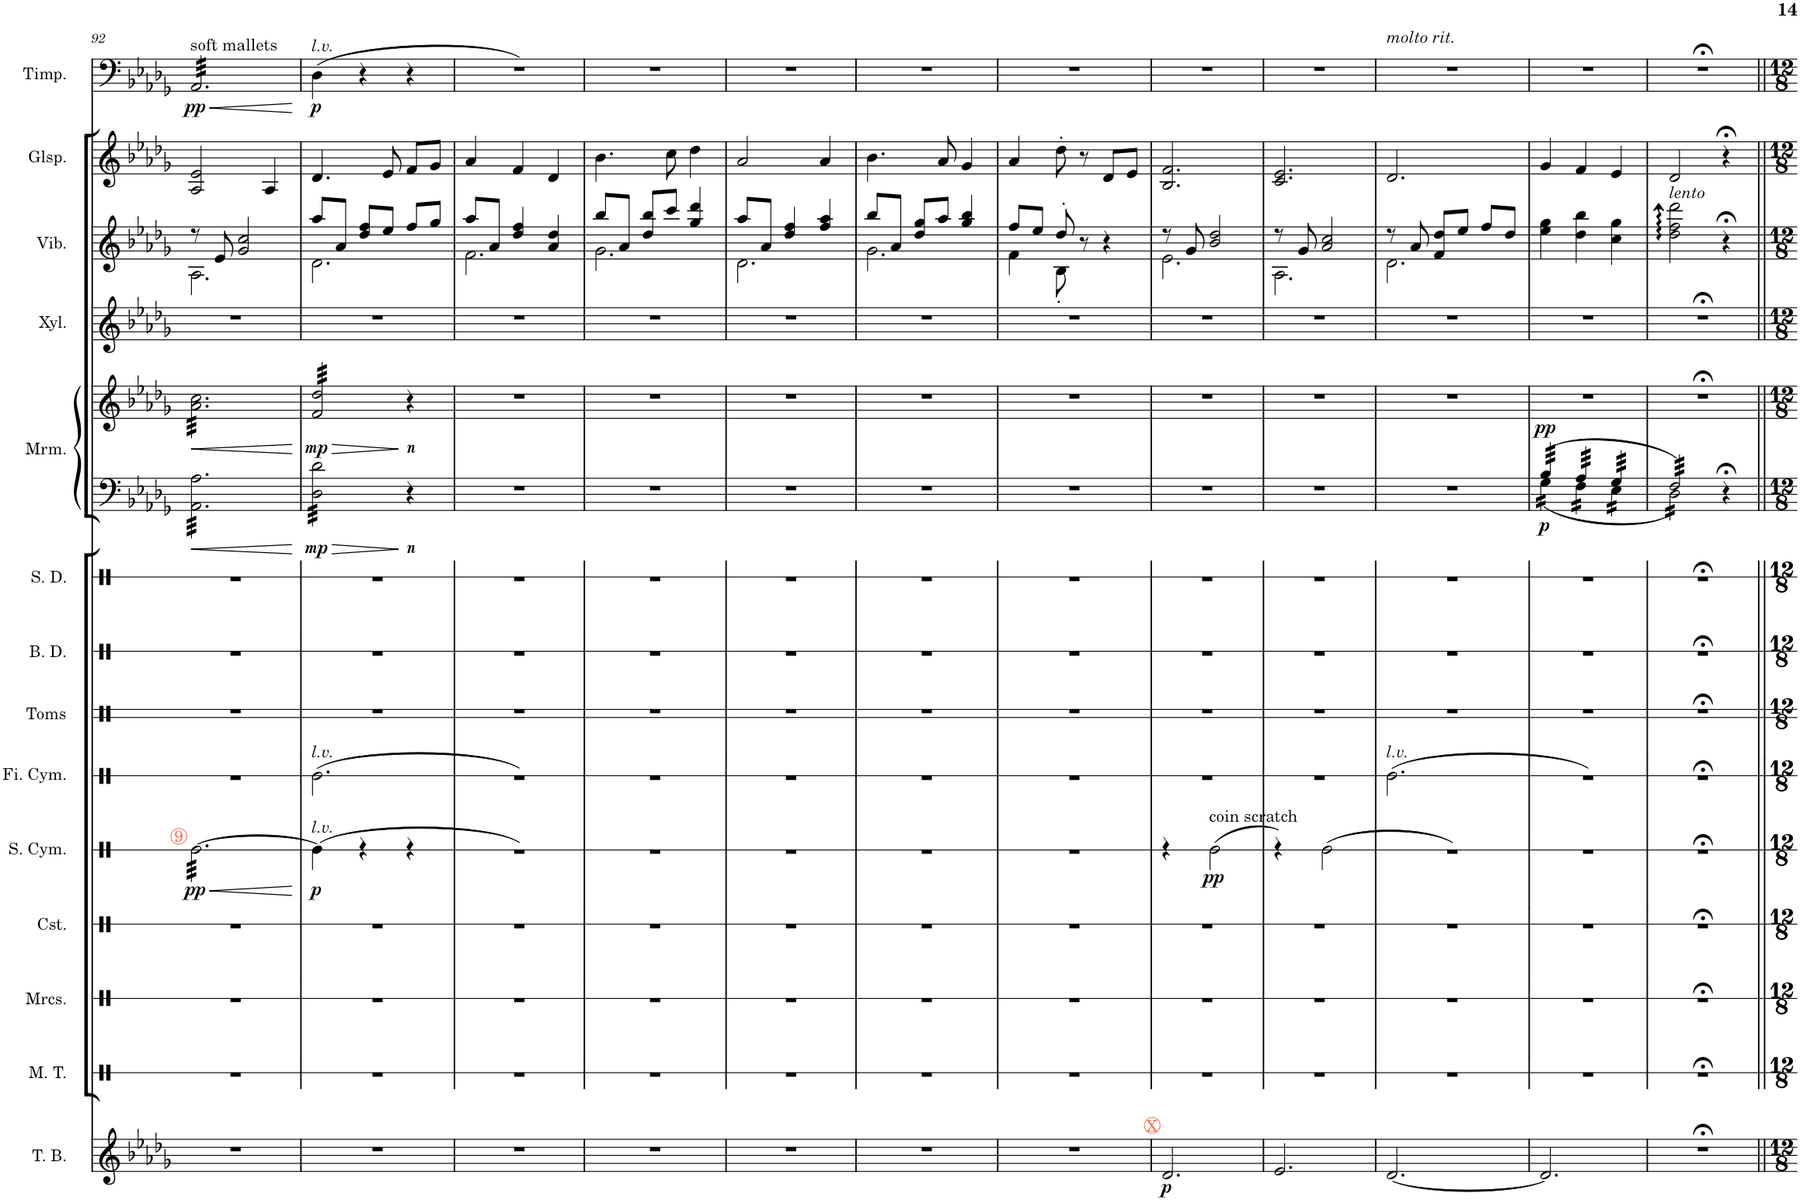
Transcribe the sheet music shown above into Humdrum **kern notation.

**kern	**dynam	**kern	**kern	**kern	**kern	**dynam	**kern	**kern	**kern	**kern	**kern	**kern	**dynam	**kern	**kern	**kern	**kern	**dynam
*part14	*part14	*part13	*part12	*part11	*part10	*part10	*part9	*part8	*part7	*part6	*part5	*part5	*part5	*part4	*part3	*part2	*part1	*part1
*staff15	*staff15	*staff14	*staff13	*staff12	*staff11	*staff11	*staff10	*staff9	*staff8	*staff7	*staff6	*staff5	*staff5/6	*staff4	*staff3	*staff2	*staff1	*staff1
*I"Tubular Bells	*	*I"Mark Tree	*I"Maracas	*I"Castanets	*I"Suspended Cymbal	*	*I"Triangle Finger Cymbals	*I"Concert Toms	*I"Bass Drum	*I"Snare Drum	*I"Marimba	*	*	*I"Xylophone	*I"Vibraphone	*I"Glockenspiel	*I"Timpani	*
*I'T. B.	*	*I'M. T.	*I'Mrcs.	*I'Cst.	*I'S. Cym.	*	*I'Tri.	*I'Toms	*I'B. D.	*I'S. D.	*I'Mrm.	*	*	*I'Xyl.	*I'Vib.	*I'Glsp.	*I'Timp.	*
!!LO:PB:g=z
*clefG2	*	*clefX	*clefX	*clefX	*clefX	*	*clefX	*clefX	*clefX	*clefX	*clefF4	*clefG2	*	*clefG2	*clefG2	*clefG2	*clefF4	*
*	*	*	*	*	*	*	*	*	*	*	*	*	*	*Trd-7c-12	*	*Trd-14c-24	*	*
*k[b-e-a-d-g-]	*	*k[]	*k[]	*k[]	*k[]	*	*k[]	*k[]	*k[]	*k[]	*k[b-e-a-d-g-]	*k[b-e-a-d-g-]	*	*k[b-e-a-d-g-]	*k[b-e-a-d-g-]	*k[b-e-a-d-g-]	*k[b-e-a-d-g-]	*
*M3/4	*	*M3/4	*M3/4	*M3/4	*M3/4	*	*M3/4	*M3/4	*M3/4	*M3/4	*M3/4	*M3/4	*	*M3/4	*M3/4	*M3/4	*M3/4	*
=92	=92	=92	=92	=92	=92	=92	=92	=92	=92	=92	=92	=92	=92	=92	=92	=92	=92	=92
!	!	!	!	!	!	!	!	!	!	!	!	!	!	!	!	!	!LO:TX:a:t=soft mallets	!
!	!	!	!	!	!LO:TX:a:color=#FD6C54:t=9	!	!	!	!	!	!	!	!	!	!	!	!	!
!	!	!	!	!	!	!LO:DY:b	!	!	!	!	!	!	!LO:HP:b	!	!	!	!	!LO:HP:b
*	*	*	*	*	*	*	*	*	*	*	*	*	*	*	*^	*	*	*
!	!	!	!	!	!	!	!	!	!	!	!	!	!	!	!	!	!	!	!LO:DY:n=1:b
*	*	*	*	*	*tremolo	*	*	*	*	*	*	*	*	*	*	*	*	*	*
*	*	*	*	*	*	*	*	*	*	*	*tremolo	*	*	*	*	*	*	*	*
*	*	*	*	*	*	*	*	*	*	*	*	*tremolo	*	*	*	*	*	*	*
*	*	*	*	*	*	*	*	*	*	*	*	*	*	*	*	*	*	*tremolo	*
2.r	.	2.r	2.r	2.r	[32Re\LLL	pp	2.r	2.r	2.r	2.r	32AA-\ 32A-\LLL	32a-\ 32cc\LLL	<	2.r	8r	2.A-\	2A-/ 2e-/	32AA-/LLL	< pp
.	.	.	.	.	32Re\	.	.	.	.	.	32AA-\ 32A-\	32a-\ 32cc\	.	.	.	.	.	32AA-/	.
.	.	.	.	.	32Re\	.	.	.	.	.	32AA-\ 32A-\	32a-\ 32cc\	.	.	.	.	.	32AA-/	.
.	.	.	.	.	32Re\	.	.	.	.	.	32AA-\ 32A-\	32a-\ 32cc\	.	.	.	.	.	32AA-/	.
.	.	.	.	.	32Re\	.	.	.	.	.	32AA-\ 32A-\	32a-\ 32cc\	.	.	8e-/	.	.	32AA-/	.
.	.	.	.	.	32Re\	.	.	.	.	.	32AA-\ 32A-\	32a-\ 32cc\	.	.	.	.	.	32AA-/	.
.	.	.	.	.	32Re\	.	.	.	.	.	32AA-\ 32A-\	32a-\ 32cc\	.	.	.	.	.	32AA-/	.
.	.	.	.	.	32Re\	.	.	.	.	.	32AA-\ 32A-\	32a-\ 32cc\	.	.	.	.	.	32AA-/	.
.	.	.	.	.	32Re\	.	.	.	.	.	32AA-\ 32A-\	32a-\ 32cc\	.	.	2g-/ 2cc/	.	.	32AA-/	.
.	.	.	.	.	32Re\	.	.	.	.	.	32AA-\ 32A-\	32a-\ 32cc\	.	.	.	.	.	32AA-/	.
.	.	.	.	.	32Re\	.	.	.	.	.	32AA-\ 32A-\	32a-\ 32cc\	.	.	.	.	.	32AA-/	.
.	.	.	.	.	32Re\	.	.	.	.	.	32AA-\ 32A-\	32a-\ 32cc\	.	.	.	.	.	32AA-/	.
.	.	.	.	.	32Re\	.	.	.	.	.	32AA-\ 32A-\	32a-\ 32cc\	.	.	.	.	.	32AA-/	.
.	.	.	.	.	32Re\	.	.	.	.	.	32AA-\ 32A-\	32a-\ 32cc\	.	.	.	.	.	32AA-/	.
.	.	.	.	.	32Re\	.	.	.	.	.	32AA-\ 32A-\	32a-\ 32cc\	.	.	.	.	.	32AA-/	.
.	.	.	.	.	32Re\	.	.	.	.	.	32AA-\ 32A-\	32a-\ 32cc\	.	.	.	.	.	32AA-/	.
.	.	.	.	.	32Re\	.	.	.	.	.	32AA-\ 32A-\	32a-\ 32cc\	.	.	.	.	4A-/	32AA-/	.
.	.	.	.	.	32Re\	.	.	.	.	.	32AA-\ 32A-\	32a-\ 32cc\	.	.	.	.	.	32AA-/	.
.	.	.	.	.	32Re\	.	.	.	.	.	32AA-\ 32A-\	32a-\ 32cc\	.	.	.	.	.	32AA-/	.
.	.	.	.	.	32Re\	.	.	.	.	.	32AA-\ 32A-\	32a-\ 32cc\	.	.	.	.	.	32AA-/	.
.	.	.	.	.	32Re\	.	.	.	.	.	32AA-\ 32A-\	32a-\ 32cc\	.	.	.	.	.	32AA-/	.
.	.	.	.	.	32Re\	.	.	.	.	.	32AA-\ 32A-\	32a-\ 32cc\	.	.	.	.	.	32AA-/	.
.	.	.	.	.	32Re\	.	.	.	.	.	32AA-\ 32A-\	32a-\ 32cc\	.	.	.	.	.	32AA-/	.
.	.	.	.	.	32Re\JJJ	.	.	.	.	.	32AA-\ 32A-\JJJ	32a-\ 32cc\JJJ	.	.	.	.	.	32AA-/JJJ	.
*	*	*	*	*	*	*	*	*	*	*	*	*	*	*	*	*	*	*Xtremolo	*
*	*	*	*	*	*Xtremolo	*	*	*	*	*	*	*	*	*	*	*	*	*	*
*	*	*	*	*	*	*	*	*	*	*	*	*	*	*	*v	*v	*	*	*
.	.	.	.	.	.	.	.	.	.	.	.	.	[	.	.	.	.	[
=93	=93	=93	=93	=93	=93	=93	=93	=93	=93	=93	=93	=93	=93	=93	=93	=93	=93	=93
!	!	!	!	!	!	!	!	!	!	!	!	!	!	!	!	!	!LO:TX:a:i:t=l.v.	!
!	!	!	!	!	!	!	!LO:TX:a:i:t=l.v.	!	!	!	!	!	!	!	!	!	!	!
!	!	!	!	!	!LO:TX:a:i:t=l.v.	!	!	!	!	!	!	!	!	!	!	!	!	!
!	!	!	!	!	!	!LO:DY:b	!	!	!	!	!	!	!LO:HP:b	!	!	!	!	!
*	*	*	*	*	*	*	*	*	*	*	*	*	*	*	*^	*	*	*
!	!	!	!	!	!	!	!	!	!	!	!	!	!LO:DY:n=1:b=2	!	!	!	!	!	!
!	!	!	!	!	!	!	!	!	!	!	!	!	!LO:DY:n=2:b	!	!	!	!	!	!LO:DY:b
2.r	.	2.r	2.r	2.r	(4Re\]	p	(2.Re\	2.r	2.r	2.r	32D-\ 32d-\LLL	32f/ 32dd-/LLL	> mp mp	2.r	8aa-/L	2.d-\	4.d-/	(4D-\	p
.	.	.	.	.	.	.	.	.	.	.	32D-\ 32d-\	32f/ 32dd-/	.	.	.	.	.	.	.
.	.	.	.	.	.	.	.	.	.	.	32D-\ 32d-\	32f/ 32dd-/	.	.	.	.	.	.	.
.	.	.	.	.	.	.	.	.	.	.	32D-\ 32d-\	32f/ 32dd-/	.	.	.	.	.	.	.
.	.	.	.	.	.	.	.	.	.	.	32D-\ 32d-\	32f/ 32dd-/	.	.	8a-/J	.	.	.	.
.	.	.	.	.	.	.	.	.	.	.	32D-\ 32d-\	32f/ 32dd-/	.	.	.	.	.	.	.
.	.	.	.	.	.	.	.	.	.	.	32D-\ 32d-\	32f/ 32dd-/	.	.	.	.	.	.	.
.	.	.	.	.	.	.	.	.	.	.	32D-\ 32d-\	32f/ 32dd-/	.	.	.	.	.	.	.
.	.	.	.	.	4r	.	.	.	.	.	32D-\ 32d-\	32f/ 32dd-/	.	.	8dd-/ 8ff/L	.	.	4r	.
.	.	.	.	.	.	.	.	.	.	.	32D-\ 32d-\	32f/ 32dd-/	.	.	.	.	.	.	.
.	.	.	.	.	.	.	.	.	.	.	32D-\ 32d-\	32f/ 32dd-/	.	.	.	.	.	.	.
.	.	.	.	.	.	.	.	.	.	.	32D-\ 32d-\	32f/ 32dd-/	.	.	.	.	.	.	.
.	.	.	.	.	.	.	.	.	.	.	32D-\ 32d-\	32f/ 32dd-/	.	.	8ee-/J	.	8e-/	.	.
.	.	.	.	.	.	.	.	.	.	.	32D-\ 32d-\	32f/ 32dd-/	.	.	.	.	.	.	.
.	.	.	.	.	.	.	.	.	.	.	32D-\ 32d-\	32f/ 32dd-/	.	.	.	.	.	.	.
.	.	.	.	.	.	.	.	.	.	.	32D-\ 32d-\JJJ	32f/ 32dd-/JJJ	.	.	.	.	.	.	.
*	*	*	*	*	*	*	*	*	*	*	*	*Xtremolo	*	*	*	*	*	*	*
!	!	!	!	!	!	!	!	!	!	!	!	!	!LO:DY:n=3:b=2	!	!	!	!	!	!
!	!	!	!	!	!	!	!	!	!	!	!	!	!LO:DY:n=4:b	!	!	!	!	!	!
.	.	.	.	.	4r	.	.	.	.	.	4r	4r	] other-dynamics other-dynamics	.	8ff/L	.	8f/L	4r	.
.	.	.	.	.	.	.	.	.	.	.	.	.	.	.	8gg-/J	.	8g-/J	.	.
=94	=94	=94	=94	=94	=94	=94	=94	=94	=94	=94	=94	=94	=94	=94	=94	=94	=94	=94	=94
2.r	.	2.r	2.r	2.r	2.r)	.	2.r)	2.r	2.r	2.r	2.r	2.r	.	2.r	8aa-/L	2.f\	4a-/	2.r)	.
.	.	.	.	.	.	.	.	.	.	.	.	.	.	.	8a-/J	.	.	.	.
.	.	.	.	.	.	.	.	.	.	.	.	.	.	.	4dd-/ 4ff/	.	4f/	.	.
.	.	.	.	.	.	.	.	.	.	.	.	.	.	.	4a-/ 4dd-/	.	4d-/	.	.
=95	=95	=95	=95	=95	=95	=95	=95	=95	=95	=95	=95	=95	=95	=95	=95	=95	=95	=95	=95
2.r	.	2.r	2.r	2.r	2.r	.	2.r	2.r	2.r	2.r	2.r	2.r	.	2.r	8bb-/L	2.g-\	4.b-\	2.r	.
.	.	.	.	.	.	.	.	.	.	.	.	.	.	.	8a-/J	.	.	.	.
.	.	.	.	.	.	.	.	.	.	.	.	.	.	.	8dd-/ 8bb-/L	.	.	.	.
.	.	.	.	.	.	.	.	.	.	.	.	.	.	.	8ccc/J	.	8cc\	.	.
.	.	.	.	.	.	.	.	.	.	.	.	.	.	.	4gg-/ 4ddd-/	.	4dd-\	.	.
=96	=96	=96	=96	=96	=96	=96	=96	=96	=96	=96	=96	=96	=96	=96	=96	=96	=96	=96	=96
2.r	.	2.r	2.r	2.r	2.r	.	2.r	2.r	2.r	2.r	2.r	2.r	.	2.r	8aa-/L	2.d-\	2a-/	2.r	.
.	.	.	.	.	.	.	.	.	.	.	.	.	.	.	8a-/J	.	.	.	.
.	.	.	.	.	.	.	.	.	.	.	.	.	.	.	4dd-/ 4ff/	.	.	.	.
.	.	.	.	.	.	.	.	.	.	.	.	.	.	.	4ff/ 4aa-/	.	4a-/	.	.
=97	=97	=97	=97	=97	=97	=97	=97	=97	=97	=97	=97	=97	=97	=97	=97	=97	=97	=97	=97
2.r	.	2.r	2.r	2.r	2.r	.	2.r	2.r	2.r	2.r	2.r	2.r	.	2.r	8bb-/L	2.g-\	4.b-\	2.r	.
.	.	.	.	.	.	.	.	.	.	.	.	.	.	.	8a-/J	.	.	.	.
.	.	.	.	.	.	.	.	.	.	.	.	.	.	.	8dd-/ 8gg-/L	.	.	.	.
.	.	.	.	.	.	.	.	.	.	.	.	.	.	.	8aa-/J	.	8a-/	.	.
.	.	.	.	.	.	.	.	.	.	.	.	.	.	.	4gg-/ 4bb-/	.	4g-/	.	.
=98	=98	=98	=98	=98	=98	=98	=98	=98	=98	=98	=98	=98	=98	=98	=98	=98	=98	=98	=98
2.r	.	2.r	2.r	2.r	2.r	.	2.r	2.r	2.r	2.r	2.r	2.r	.	2.r	8ff/L	4f\	4a-/	2.r	.
.	.	.	.	.	.	.	.	.	.	.	.	.	.	.	8ee-/J	.	.	.	.
.	.	.	.	.	.	.	.	.	.	.	.	.	.	.	8dd-'/	8B-'\	8dd-'\	.	.
.	.	.	.	.	.	.	.	.	.	.	.	.	.	.	8r	8ryy	8r	.	.
.	.	.	.	.	.	.	.	.	.	.	.	.	.	.	4r	4ryy	8d-/L	.	.
.	.	.	.	.	.	.	.	.	.	.	.	.	.	.	.	.	8e-/J	.	.
=99	=99	=99	=99	=99	=99	=99	=99	=99	=99	=99	=99	=99	=99	=99	=99	=99	=99	=99	=99
!LO:TX:a:color=#FD6C54:t=X	!	!	!	!	!	!	!	!	!	!	!	!	!	!	!	!	!	!	!
!	!LO:DY:b	!	!	!	!	!	!	!	!	!	!	!	!	!	!	!	!	!	!
2.d-/	p	2.r	2.r	2.r	4r	.	2.r	2.r	2.r	2.r	2.r	2.r	.	2.r	8r	2.e-\	2.B-/ 2.f/	2.r	.
.	.	.	.	.	.	.	.	.	.	.	.	.	.	.	8g-/	.	.	.	.
!	!	!	!	!	!LO:TX:a:t=coin scratch	!	!	!	!	!	!	!	!	!	!	!	!	!	!
!	!	!	!	!	!	!LO:DY:b	!	!	!	!	!	!	!	!	!	!	!	!	!
.	.	.	.	.	(2Re\	pp	.	.	.	.	.	.	.	.	2b-/ 2dd-/	.	.	.	.
=100	=100	=100	=100	=100	=100	=100	=100	=100	=100	=100	=100	=100	=100	=100	=100	=100	=100	=100	=100
2.e-/	.	2.r	2.r	2.r	4r)	.	2.r	2.r	2.r	2.r	2.r	2.r	.	2.r	8r	2.A-\	2.c/ 2.e-/	2.r	.
.	.	.	.	.	.	.	.	.	.	.	.	.	.	.	8g-/	.	.	.	.
.	.	.	.	.	(2Re\	.	.	.	.	.	.	.	.	.	2a-/ 2cc/	.	.	.	.
=101	=101	=101	=101	=101	=101	=101	=101	=101	=101	=101	=101	=101	=101	=101	=101	=101	=101	=101	=101
!	!	!	!	!	!	!	!	!	!	!	!	!	!	!	!	!	!	!LO:TX:a:i:t=molto rit.	!
!	!	!	!	!	!	!	!LO:TX:a:i:t=l.v.	!	!	!	!	!	!	!	!	!	!	!	!
[2.d-/	.	2.r	2.r	2.r	2.r)	.	(2.Re\	2.r	2.r	2.r	2.r	2.r	.	2.r	8r	2.d-\	2.d-/	2.r	.
.	.	.	.	.	.	.	.	.	.	.	.	.	.	.	8a-/	.	.	.	.
.	.	.	.	.	.	.	.	.	.	.	.	.	.	.	8f/ 8dd-/L	.	.	.	.
.	.	.	.	.	.	.	.	.	.	.	.	.	.	.	8ee-/J	.	.	.	.
.	.	.	.	.	.	.	.	.	.	.	.	.	.	.	8ff/L	.	.	.	.
.	.	.	.	.	.	.	.	.	.	.	.	.	.	.	8dd-/J	.	.	.	.
*	*	*	*	*	*	*	*	*	*	*	*	*	*	*	*v	*v	*	*	*
=102	=102	=102	=102	=102	=102	=102	=102	=102	=102	=102	=102	=102	=102	=102	=102	=102	=102	=102
*	*	*	*	*	*	*	*	*	*	*	*^	*	*	*	*	*	*	*
!	!	!	!	!	!	!	!	!	!	!	!	!	!	!LO:DY:a=2	!	!	!	!	!
!	!	!	!	!	!	!	!	!	!	!	!	!	!	!LO:DY:n=1:b=2	!	!	!	!	!
2.d-/]	.	2.r	2.r	2.r	2.r	.	2.r)	2.r	2.r	2.r	32B-/LLL	16G-\LL	2.r	pp p	2.r	4ee-\ 4gg-\	4g-/	2.r	.
.	.	.	.	.	.	.	.	.	.	.	32B-/	.	.	.	.	.	.	.	.
.	.	.	.	.	.	.	.	.	.	.	32B-/	16G-\	.	.	.	.	.	.	.
.	.	.	.	.	.	.	.	.	.	.	32B-/	.	.	.	.	.	.	.	.
.	.	.	.	.	.	.	.	.	.	.	32B-/	16G-\	.	.	.	.	.	.	.
.	.	.	.	.	.	.	.	.	.	.	32B-/	.	.	.	.	.	.	.	.
.	.	.	.	.	.	.	.	.	.	.	32B-/	16G-\JJ	.	.	.	.	.	.	.
.	.	.	.	.	.	.	.	.	.	.	32B-/JJJ	.	.	.	.	.	.	.	.
.	.	.	.	.	.	.	.	.	.	.	32A-/LLL	16F\LL	.	.	.	4dd-\ 4bb-\	4f/	.	.
.	.	.	.	.	.	.	.	.	.	.	32A-/	.	.	.	.	.	.	.	.
.	.	.	.	.	.	.	.	.	.	.	32A-/	16F\	.	.	.	.	.	.	.
.	.	.	.	.	.	.	.	.	.	.	32A-/	.	.	.	.	.	.	.	.
.	.	.	.	.	.	.	.	.	.	.	32A-/	16F\	.	.	.	.	.	.	.
.	.	.	.	.	.	.	.	.	.	.	32A-/	.	.	.	.	.	.	.	.
.	.	.	.	.	.	.	.	.	.	.	32A-/	16F\JJ	.	.	.	.	.	.	.
.	.	.	.	.	.	.	.	.	.	.	32A-/JJJ	.	.	.	.	.	.	.	.
.	.	.	.	.	.	.	.	.	.	.	32G-/LLL	16E-\LL	.	.	.	4cc\ 4gg-\	4e-/	.	.
.	.	.	.	.	.	.	.	.	.	.	32G-/	.	.	.	.	.	.	.	.
.	.	.	.	.	.	.	.	.	.	.	32G-/	16E-\	.	.	.	.	.	.	.
.	.	.	.	.	.	.	.	.	.	.	32G-/	.	.	.	.	.	.	.	.
.	.	.	.	.	.	.	.	.	.	.	32G-/	16E-\	.	.	.	.	.	.	.
.	.	.	.	.	.	.	.	.	.	.	32G-/	.	.	.	.	.	.	.	.
.	.	.	.	.	.	.	.	.	.	.	32G-/	16E-\JJ	.	.	.	.	.	.	.
.	.	.	.	.	.	.	.	.	.	.	32G-/JJJ	.	.	.	.	.	.	.	.
=103	=103	=103	=103	=103	=103	=103	=103	=103	=103	=103	=103	=103	=103	=103	=103	=103	=103	=103	=103
!	!	!	!	!	!	!	!	!	!	!	!	!	!	!	!	!LO:TX:a:i:t=lento	!	!	!
2.r;<	.	2.r;<	2.r;<	2.r;<	2.r;<	.	2.r;<	2.r;<	2.r;<	2.r;<	32F/LLL	16D-\LL	2.r;<	.	2.r;<	2dd-\ 2ff\ 2ddd-\	2d-/	2.r;<	.
.	.	.	.	.	.	.	.	.	.	.	32F/	.	.	.	.	.	.	.	.
.	.	.	.	.	.	.	.	.	.	.	32F/	16D-\	.	.	.	.	.	.	.
.	.	.	.	.	.	.	.	.	.	.	32F/	.	.	.	.	.	.	.	.
.	.	.	.	.	.	.	.	.	.	.	32F/	16D-\	.	.	.	.	.	.	.
.	.	.	.	.	.	.	.	.	.	.	32F/	.	.	.	.	.	.	.	.
.	.	.	.	.	.	.	.	.	.	.	32F/	16D-\	.	.	.	.	.	.	.
.	.	.	.	.	.	.	.	.	.	.	32F/	.	.	.	.	.	.	.	.
.	.	.	.	.	.	.	.	.	.	.	32F/	16D-\	.	.	.	.	.	.	.
.	.	.	.	.	.	.	.	.	.	.	32F/	.	.	.	.	.	.	.	.
.	.	.	.	.	.	.	.	.	.	.	32F/	16D-\	.	.	.	.	.	.	.
.	.	.	.	.	.	.	.	.	.	.	32F/	.	.	.	.	.	.	.	.
.	.	.	.	.	.	.	.	.	.	.	32F/	16D-\	.	.	.	.	.	.	.
.	.	.	.	.	.	.	.	.	.	.	32F/	.	.	.	.	.	.	.	.
.	.	.	.	.	.	.	.	.	.	.	32F/	16D-\JJ	.	.	.	.	.	.	.
.	.	.	.	.	.	.	.	.	.	.	32F/JJJ	.	.	.	.	.	.	.	.
*	*	*	*	*	*	*	*	*	*	*	*Xtremolo	*	*	*	*	*	*	*	*
.	.	.	.	.	.	.	.	.	.	.	4r;<	4ryy	.	.	.	4r;<	4r;<	.	.
*	*	*	*	*	*	*	*	*	*	*	*v	*v	*	*	*	*	*	*	*
=||	=||	=||	=||	=||	=||	=||	=||	=||	=||	=||	=||	=||	=||	=||	=||	=||	=||	=||
*-	*-	*-	*-	*-	*-	*-	*-	*-	*-	*-	*-	*-	*-	*-	*-	*-	*-	*-
